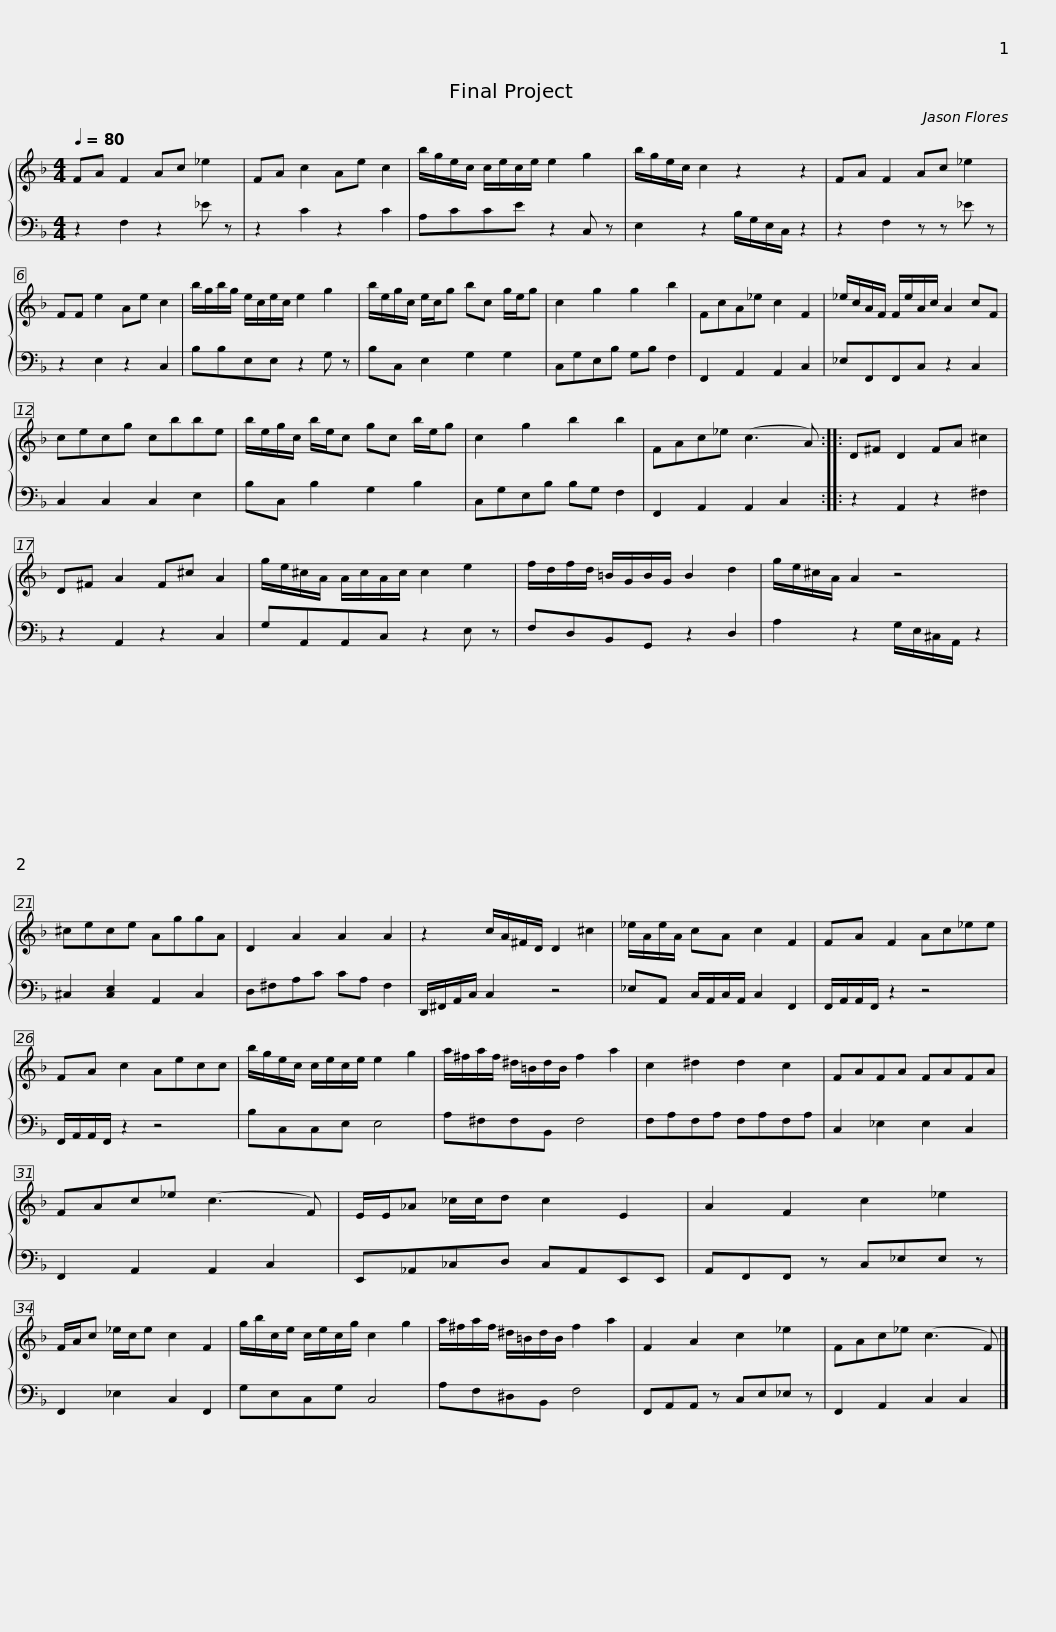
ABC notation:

X:1
%%score { 1 | 2 }
L:1/8
Q:1/4=80
M:4/4
I:linebreak $
K:F
V:1 treble
V:2 bass
V:1
 FA F2 Ac _e2 | FA c2 Ae c2 | b/g/e/c/ c/e/c/e/ e2 g2 | b/g/e/c/ c2 z2 z2 | FA F2 Ac _e2 |$ %5
 FF e2 Ae c2 | b/g/b/g/ e/c/e/c/ e2 g2 | b/e/g/c/ e/c/g bc g/e/g | c2 g2 g2 b2 | FcA_e c2 F2 |$ %10
 _e/c/A/F/ F/e/A/c/ A2 cF | cecg cbbe | b/e/g/c/ b/e/c gc b/e/g | c2 g2 b2 b2 |$ FAc_e (c3 A) :: %15
 D^F D2 FA ^c2 | D^F A2 F^c A2 | g/e/^c/A/ A/c/A/c/ c2 e2 |$ f/d/f/d/ =B/G/B/G/ B2 d2 | g/e/^c/A/ A2 z4 | %20
 ^cece AggA | D2 A2 A2 A2 |$ z2 c/A/^F/D/ D2 ^c2 | _e/A/e/A/ cA c2 F2 | FA F2 Ac_ee | %25
 FA c2 Aecc |$ b/g/e/c/ c/e/c/e/ e2 g2 | a/^f/a/f/ ^d/=B/d/B/ f2 a2 | c2 ^d2 d2 c2 | FAFA FAFA | %30
 FAc_e (c3 F) |$ E/E/_A _c/c/d c2 E2 | A2 F2 c2 _e2 | F/A/c _e/c/e c2 F2 | g/b/c/e/ c/e/c/g/ c2 g2 |$ %35
 a/^f/a/f/ ^d/=B/d/B/ f2 a2 | F2 A2 c2 _e2 | FAc_e (c3 F) |] %38
V:2
 z2 F,2 z2 _E z | z2 C2 z2 C2 | A,CCE z2 C, z | E,2 z2 B,/G,/E,/C,/ z2 | z2 F,2 z z _E z |$ %5
 z2 E,2 z2 C,2 | B,B,E,E, z2 G, z | B,C, E,2 G,2 G,2 | C,G,E,B, G,B, F,2 | F,,2 A,,2 A,,2 C,2 |$ %10
 _E,F,,F,,C, z2 C,2 | C,2 C,2 C,2 E,2 | B,C, B,2 G,2 B,2 | C,G,E,B, B,G, F,2 |$ F,,2 A,,2 A,,2 C,2 :: %15
 z2 A,,2 z2 ^F,2 | z2 A,,2 z2 C,2 | G,A,,A,,C, z2 E, z |$ F,D,B,,G,, z2 D,2 | A,2 z2 G,/E,/^C,/A,,/ z2 | %20
 ^C,2 [C,E,]2 A,,2 C,2 | D,^F,A,C CA, F,2 |$ D,,/^F,,/A,,/C,/ C,2 z4 | _E,A,, C,/A,,/C,/A,,/ C,2 F,,2 | F,,/A,,/A,,/F,,/ z2 z4 | %25
 F,,/A,,/A,,/F,,/ z2 z4 |$ B,C,C,E, E,4 | A,^F,F,B,, F,4 | F,A,F,A, F,A,F,A, | C,2 _E,2 E,2 C,2 | %30
 F,,2 A,,2 A,,2 C,2 |$ E,,_A,,_C,D, C,A,,E,,E,, | A,,F,,F,, z C,_E,E, z | F,,2 _E,2 C,2 F,,2 | G,E,C,G, C,4 |$ %35
 A,F,^D,B,, F,4 | F,,A,,A,, z C,E,_E, z | F,,2 A,,2 C,2 C,2 |] %38
